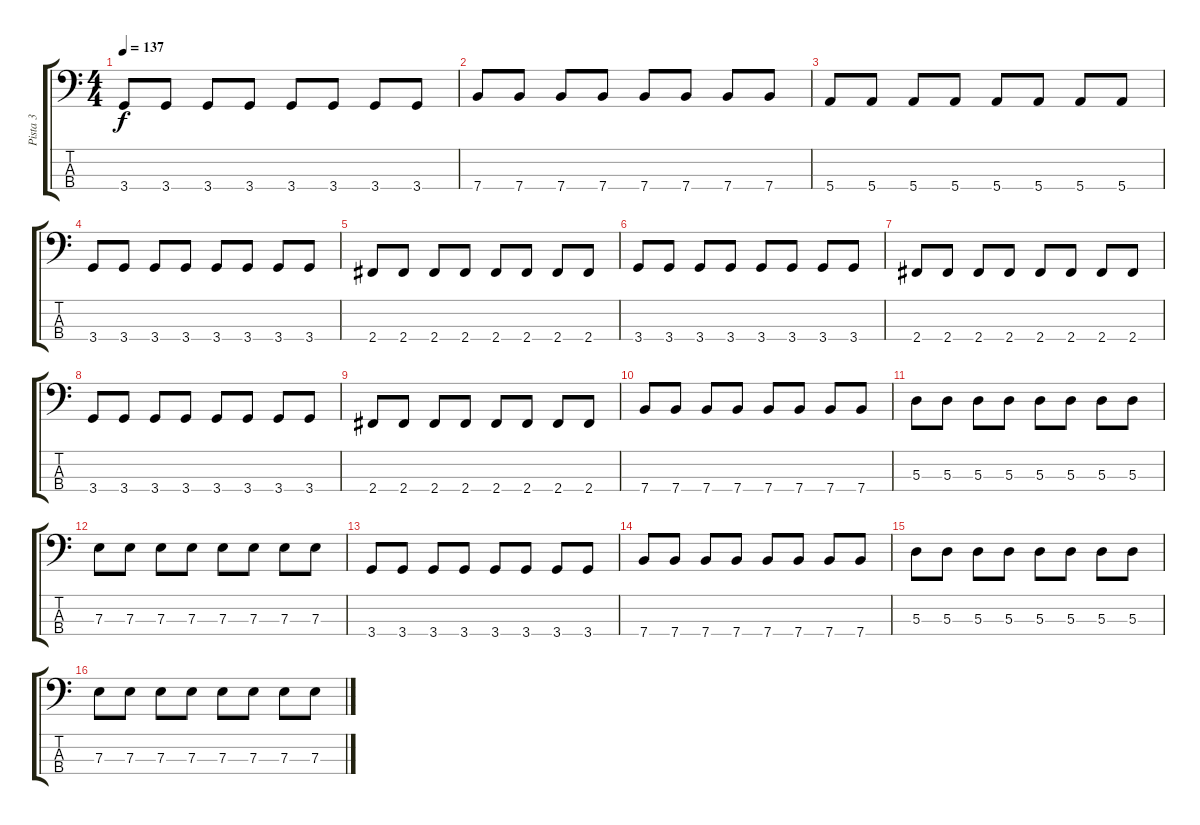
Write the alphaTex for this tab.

\track ("Pista 3" "Pista 3") {instrument electricbassfinger}
\staff {score tabs}
\tuning (G2 D2 A1 E1) {hide}
\ts (4 4)
\tempo 137
\clef f4
\ks c
3.4.8{dy f} 3.4.8 3.4.8 3.4.8 3.4.8 3.4.8 3.4.8 3.4.8 |
7.4.8 7.4.8 7.4.8 7.4.8 7.4.8 7.4.8 7.4.8 7.4.8 |
5.4.8 5.4.8 5.4.8 5.4.8 5.4.8 5.4.8 5.4.8 5.4.8 |
3.4.8 3.4.8 3.4.8 3.4.8 3.4.8 3.4.8 3.4.8 3.4.8 |
2.4.8 2.4.8 2.4.8 2.4.8 2.4.8 2.4.8 2.4.8 2.4.8 |
3.4.8 3.4.8 3.4.8 3.4.8 3.4.8 3.4.8 3.4.8 3.4.8 |
2.4.8 2.4.8 2.4.8 2.4.8 2.4.8 2.4.8 2.4.8 2.4.8 |
3.4.8 3.4.8 3.4.8 3.4.8 3.4.8 3.4.8 3.4.8 3.4.8 |
2.4.8 2.4.8 2.4.8 2.4.8 2.4.8 2.4.8 2.4.8 2.4.8 |
7.4.8 7.4.8 7.4.8 7.4.8 7.4.8 7.4.8 7.4.8 7.4.8 |
5.3.8 5.3.8 5.3.8 5.3.8 5.3.8 5.3.8 5.3.8 5.3.8 |
7.3.8 7.3.8 7.3.8 7.3.8 7.3.8 7.3.8 7.3.8 7.3.8 |
3.4.8 3.4.8 3.4.8 3.4.8 3.4.8 3.4.8 3.4.8 3.4.8 |
7.4.8 7.4.8 7.4.8 7.4.8 7.4.8 7.4.8 7.4.8 7.4.8 |
5.3.8 5.3.8 5.3.8 5.3.8 5.3.8 5.3.8 5.3.8 5.3.8 |
7.3.8 7.3.8 7.3.8 7.3.8 7.3.8 7.3.8 7.3.8 7.3.8
